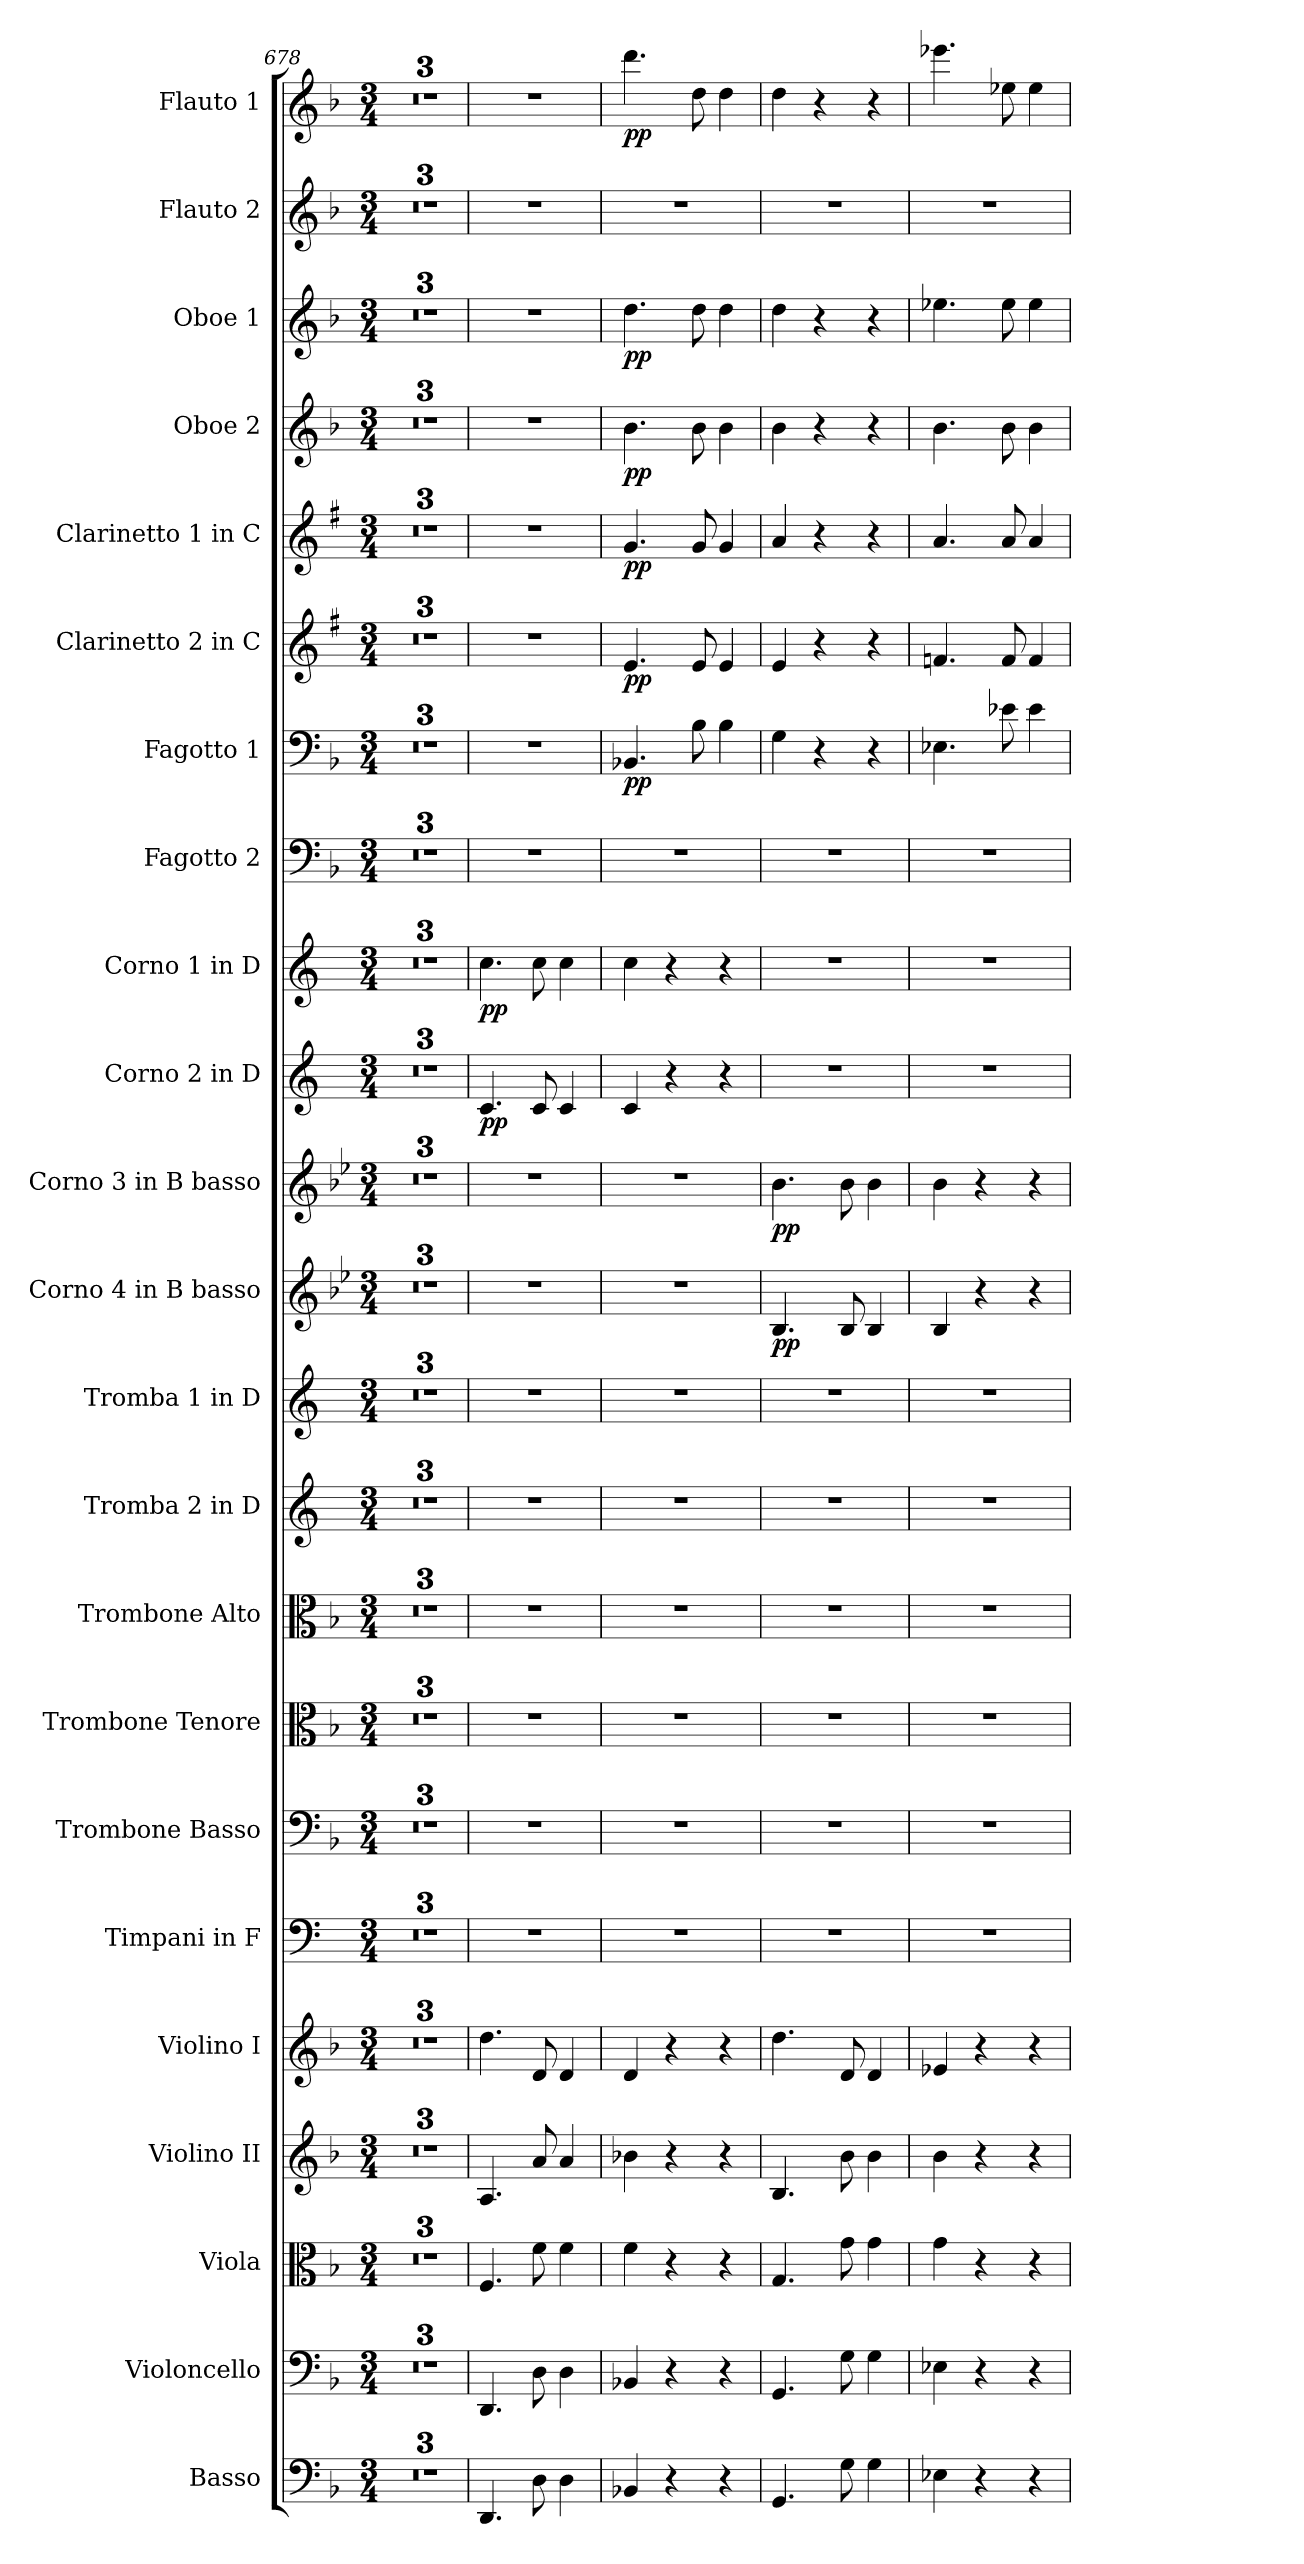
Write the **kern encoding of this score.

**kern	**dynam	**kern	**dynam	**kern	**dynam	**kern	**dynam	**kern	**dynam	**kern	**kern	**kern	**kern	**kern	**kern	**kern	**dynam	**kern	**dynam	**kern	**dynam	**kern	**dynam	**kern	**kern	**dynam	**kern	**dynam	**kern	**dynam	**kern	**dynam	**kern	**dynam	**kern	**kern	**dynam
*part23	*part23	*part22	*part22	*part21	*part21	*part20	*part20	*part19	*part19	*part18	*part17	*part16	*part15	*part14	*part13	*part12	*part12	*part11	*part11	*part10	*part10	*part9	*part9	*part8	*part7	*part7	*part6	*part6	*part5	*part5	*part4	*part4	*part3	*part3	*part2	*part1	*part1
*staff23	*staff23	*staff22	*staff22	*staff21	*staff21	*staff20	*staff20	*staff19	*staff19	*staff18	*staff17	*staff16	*staff15	*staff14	*staff13	*staff12	*staff12	*staff11	*staff11	*staff10	*staff10	*staff9	*staff9	*staff8	*staff7	*staff7	*staff6	*staff6	*staff5	*staff5	*staff4	*staff4	*staff3	*staff3	*staff2	*staff1	*staff1
*I"Basso	*	*I"Violoncello	*	*I"Viola	*	*I"Violino II	*	*I"Violino I	*	*I"Timpani in F	*I"Trombone Basso	*I"Trombone Tenore	*I"Trombone Alto	*I"Tromba 2 in D	*I"Tromba 1 in D	*I"Corno 4 in B basso	*	*I"Corno 3 in B basso	*	*I"Corno 2 in D	*	*I"Corno 1 in D	*	*I"Fagotto 2	*I"Fagotto 1	*	*I"Clarinetto 2 in C	*	*I"Clarinetto 1 in C	*	*I"Oboe 2	*	*I"Oboe 1	*	*I"Flauto 2	*I"Flauto 1	*
*	*	*	*	*	*	*	*	*	*	*I'Tp.	*	*	*	*I'Tr. 2	*I'Tr. 1	*I'Cor. 4 B basso	*	*I'Cor. 3 B basso	*	*I'Cor. 2 D	*	*I'Cor. 1 D	*	*I'Fag. 2	*I'Fag. 1	*	*I'Cl. 2	*	*I'Cl. 1	*	*I'Ob. 2	*	*I'Ob. 1	*	*I'Fl. 2	*I'Fl. 1	*
*clefF4	*	*clefF4	*	*clefC3	*	*clefG2	*	*clefG2	*	*clefF4	*clefF4	*clefC3	*clefC3	*clefG2	*clefG2	*clefG2	*	*clefG2	*	*clefG2	*	*clefG2	*	*clefF4	*clefF4	*	*clefG2	*	*clefG2	*	*clefG2	*	*clefG2	*	*clefG2	*clefG2	*
*ITrd7c12	*	*	*	*	*	*	*	*	*	*	*	*	*	*ITrd-1c-2	*ITrd-1c-2	*ITrd8c14	*	*ITrd8c14	*	*ITrd6c10	*	*ITrd6c10	*	*	*	*	*ITrd1c2	*	*ITrd1c2	*	*	*	*	*	*	*	*
*k[b-]	*	*k[b-]	*	*k[b-]	*	*k[b-]	*	*k[b-]	*	*k[]	*k[b-]	*k[b-]	*k[b-]	*k[f#c#]	*k[f#c#]	*k[b-e-]	*	*k[b-e-]	*	*k[f#c#]	*	*k[f#c#]	*	*k[b-]	*k[b-]	*	*k[b-]	*	*k[b-]	*	*k[b-]	*	*k[b-]	*	*k[b-]	*k[b-]	*
*M3/4	*	*M3/4	*	*M3/4	*	*M3/4	*	*M3/4	*	*M3/4	*M3/4	*M3/4	*M3/4	*M3/4	*M3/4	*M3/4	*	*M3/4	*	*M3/4	*	*M3/4	*	*M3/4	*M3/4	*	*M3/4	*	*M3/4	*	*M3/4	*	*M3/4	*	*M3/4	*M3/4	*
=678	=678	=678	=678	=678	=678	=678	=678	=678	=678	=678	=678	=678	=678	=678	=678	=678	=678	=678	=678	=678	=678	=678	=678	=678	=678	=678	=678	=678	=678	=678	=678	=678	=678	=678	=678	=678	=678
2.r	.	2.r	.	2.r	.	2.r	.	2.r	.	2.r	2.r	2.r	2.r	2.r	2.r	2.r	.	2.r	.	2.r	.	2.r	.	2.r	2.r	.	2.r	.	2.r	.	2.r	.	2.r	.	2.r	2.r	.
=679	=679	=679	=679	=679	=679	=679	=679	=679	=679	=679	=679	=679	=679	=679	=679	=679	=679	=679	=679	=679	=679	=679	=679	=679	=679	=679	=679	=679	=679	=679	=679	=679	=679	=679	=679	=679	=679
2.r	.	2.r	.	2.r	.	2.r	.	2.r	.	2.r	2.r	2.r	2.r	2.r	2.r	2.r	.	2.r	.	2.r	.	2.r	.	2.r	2.r	.	2.r	.	2.r	.	2.r	.	2.r	.	2.r	2.r	.
=680	=680	=680	=680	=680	=680	=680	=680	=680	=680	=680	=680	=680	=680	=680	=680	=680	=680	=680	=680	=680	=680	=680	=680	=680	=680	=680	=680	=680	=680	=680	=680	=680	=680	=680	=680	=680	=680
2.r	.	2.r	.	2.r	.	2.r	.	2.r	.	2.r	2.r	2.r	2.r	2.r	2.r	2.r	.	2.r	.	2.r	.	2.r	.	2.r	2.r	.	2.r	.	2.r	.	2.r	.	2.r	.	2.r	2.r	.
=681	=681	=681	=681	=681	=681	=681	=681	=681	=681	=681	=681	=681	=681	=681	=681	=681	=681	=681	=681	=681	=681	=681	=681	=681	=681	=681	=681	=681	=681	=681	=681	=681	=681	=681	=681	=681	=681
!	!LO:DY:b	!	!	!	!	!	!	!	!	!	!	!	!	!	!	!	!	!	!	!	!	!	!	!	!	!	!	!	!	!	!	!	!	!	!	!	!
!	!LO:DY:n=1:b	!	!LO:DY:b	!	!	!	!	!	!	!	!	!	!	!	!	!	!	!	!	!	!	!	!	!	!	!	!	!	!	!	!	!	!	!	!	!	!
!	!	!	!LO:DY:n=1:b	!	!LO:DY:b	!	!	!	!	!	!	!	!	!	!	!	!	!	!	!	!	!	!	!	!	!	!	!	!	!	!	!	!	!	!	!	!
!	!	!	!	!	!LO:DY:n=1:b	!	!LO:DY:b	!	!	!	!	!	!	!	!	!	!	!	!	!	!	!	!	!	!	!	!	!	!	!	!	!	!	!	!	!	!
!	!	!	!	!	!	!	!LO:DY:n=1:b	!	!LO:DY:b	!	!	!	!	!	!	!	!	!	!	!	!	!	!	!	!	!	!	!	!	!	!	!	!	!	!	!	!
!	!	!	!	!	!	!	!	!	!LO:DY:n=1:b	!	!	!	!	!	!	!	!	!	!	!	!LO:DY:b	!	!LO:DY:b	!	!	!	!	!	!	!	!	!	!	!	!	!	!
4.DDD/	other-dynamics pp	4.DD/	other-dynamics pp	4.F/	other-dynamics pp	4.A/	other-dynamics pp	4.dd\	other-dynamics pp	2.r	2.r	2.r	2.r	2.r	2.r	2.r	.	2.r	.	4.D/	pp	4.d\	pp	2.r	2.r	.	2.r	.	2.r	.	2.r	.	2.r	.	2.r	2.r	.
8DD\	.	8D\	.	8f\	.	8a/	.	8d/	.	.	.	.	.	.	.	.	.	.	.	8D/	.	8d\	.	.	.	.	.	.	.	.	.	.	.	.	.	.	.
4DD\	.	4D\	.	4f\	.	4a/	.	4d/	.	.	.	.	.	.	.	.	.	.	.	4D/	.	4d\	.	.	.	.	.	.	.	.	.	.	.	.	.	.	.
=682	=682	=682	=682	=682	=682	=682	=682	=682	=682	=682	=682	=682	=682	=682	=682	=682	=682	=682	=682	=682	=682	=682	=682	=682	=682	=682	=682	=682	=682	=682	=682	=682	=682	=682	=682	=682	=682
!	!	!	!	!	!	!	!	!	!	!	!	!	!	!	!	!	!	!	!	!	!	!	!	!	!	!LO:DY:b	!	!LO:DY:b	!	!LO:DY:b	!	!LO:DY:b	!	!LO:DY:b	!	!	!LO:DY:b
4BBB-X/	.	4BB-X/	.	4f\	.	4b-X\	.	4d/	.	2.r	2.r	2.r	2.r	2.r	2.r	2.r	.	2.r	.	4D/	.	4d\	.	2.r	4.BB-X/	pp	4.d/	pp	4.f/	pp	4.b-\	pp	4.dd\	pp	2.r	4.ddd\	pp
4r	.	4r	.	4r	.	4r	.	4r	.	.	.	.	.	.	.	.	.	.	.	4r	.	4r	.	.	.	.	.	.	.	.	.	.	.	.	.	.	.
.	.	.	.	.	.	.	.	.	.	.	.	.	.	.	.	.	.	.	.	.	.	.	.	.	8B-\	.	8d/	.	8f/	.	8b-\	.	8dd\	.	.	8dd\	.
4r	.	4r	.	4r	.	4r	.	4r	.	.	.	.	.	.	.	.	.	.	.	4r	.	4r	.	.	4B-\	.	4d/	.	4f/	.	4b-\	.	4dd\	.	.	4dd\	.
=683	=683	=683	=683	=683	=683	=683	=683	=683	=683	=683	=683	=683	=683	=683	=683	=683	=683	=683	=683	=683	=683	=683	=683	=683	=683	=683	=683	=683	=683	=683	=683	=683	=683	=683	=683	=683	=683
!	!	!	!	!	!	!	!	!	!	!	!	!	!	!	!	!	!LO:DY:b	!	!LO:DY:b	!	!	!	!	!	!	!	!	!	!	!	!	!	!	!	!	!	!
4.GGG/	.	4.GG/	.	4.G/	.	4.B-/	.	4.dd\	.	2.r	2.r	2.r	2.r	2.r	2.r	4.BB-/	pp	4.B-\	pp	2.r	.	2.r	.	2.r	4G\	.	4d/	.	4g/	.	4b-\	.	4dd\	.	2.r	4dd\	.
.	.	.	.	.	.	.	.	.	.	.	.	.	.	.	.	.	.	.	.	.	.	.	.	.	4r	.	4r	.	4r	.	4r	.	4r	.	.	4r	.
8GG\	.	8G\	.	8g\	.	8b-\	.	8d/	.	.	.	.	.	.	.	8BB-/	.	8B-\	.	.	.	.	.	.	.	.	.	.	.	.	.	.	.	.	.	.	.
4GG\	.	4G\	.	4g\	.	4b-\	.	4d/	.	.	.	.	.	.	.	4BB-/	.	4B-\	.	.	.	.	.	.	4r	.	4r	.	4r	.	4r	.	4r	.	.	4r	.
=684	=684	=684	=684	=684	=684	=684	=684	=684	=684	=684	=684	=684	=684	=684	=684	=684	=684	=684	=684	=684	=684	=684	=684	=684	=684	=684	=684	=684	=684	=684	=684	=684	=684	=684	=684	=684	=684
4EE-X\	.	4E-X\	.	4g\	.	4b-\	.	4e-X/	.	2.r	2.r	2.r	2.r	2.r	2.r	4BB-/	.	4B-\	.	2.r	.	2.r	.	2.r	4.E-X\	.	4.e-X/	.	4.g/	.	4.b-\	.	4.ee-X\	.	2.r	4.eee-X\	.
4r	.	4r	.	4r	.	4r	.	4r	.	.	.	.	.	.	.	4r	.	4r	.	.	.	.	.	.	.	.	.	.	.	.	.	.	.	.	.	.	.
.	.	.	.	.	.	.	.	.	.	.	.	.	.	.	.	.	.	.	.	.	.	.	.	.	8e-X\	.	8e-/	.	8g/	.	8b-\	.	8ee-\	.	.	8ee-X\	.
4r	.	4r	.	4r	.	4r	.	4r	.	.	.	.	.	.	.	4r	.	4r	.	.	.	.	.	.	4e-\	.	4e-/	.	4g/	.	4b-\	.	4ee-\	.	.	4ee-\	.
=	=	=	=	=	=	=	=	=	=	=	=	=	=	=	=	=	=	=	=	=	=	=	=	=	=	=	=	=	=	=	=	=	=	=	=	=	=
*-	*-	*-	*-	*-	*-	*-	*-	*-	*-	*-	*-	*-	*-	*-	*-	*-	*-	*-	*-	*-	*-	*-	*-	*-	*-	*-	*-	*-	*-	*-	*-	*-	*-	*-	*-	*-	*-
